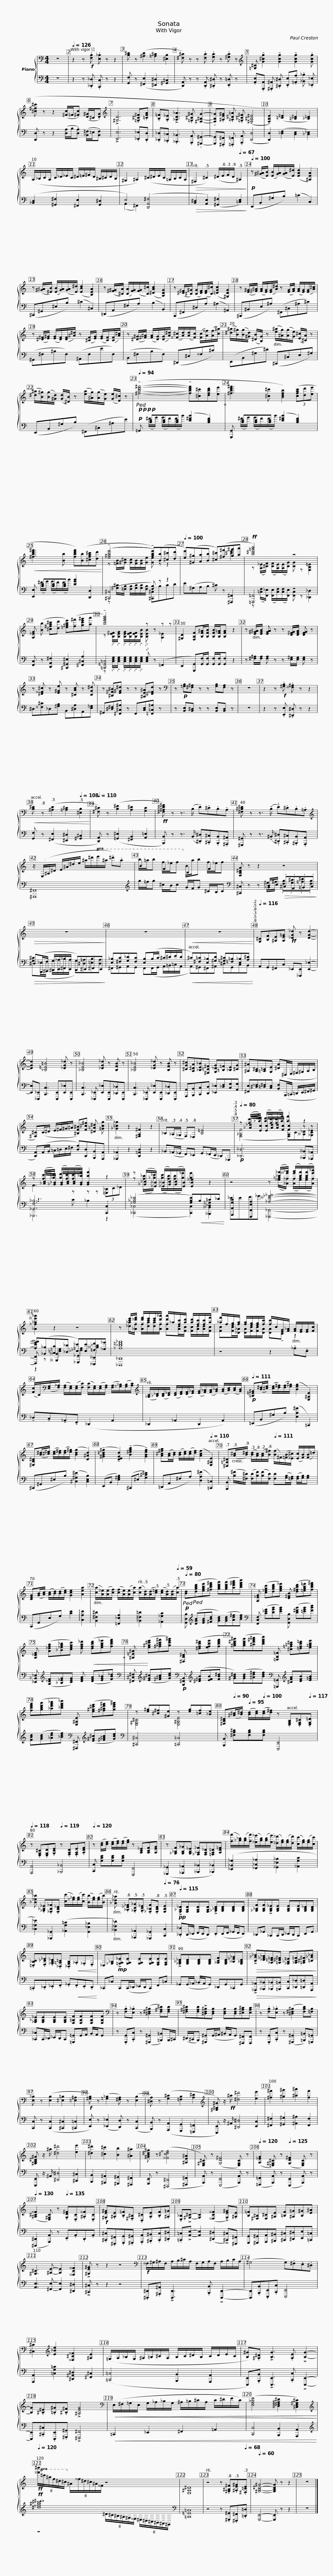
X:1
%%score { ( 1 4 5 ) | ( 2 3 6 ) }
L:1/8
M:4/4
I:linebreak $
K:C
V:1 bass
V:4 bass
V:5 bass
V:2 bass
V:3 bass
V:6 bass
V:1
 z8 |[Q:1/4=126] z2 z!f! .[F,B,] .[E,_B,] z z2 | [B,^D] z ([^A,D]2 [=A,^C]2 [^E,B,]2 | [^F,^C]) z z .[F,C] .[G,C] z .[^G,C] z |$[K:treble] [=G,^C] !tenuto![G^cg]2 !tenuto![Gcg]2 !tenuto![Gcg]2 .[Gcg] | %5
 [^c^f^c'] z z2 ([^Fc]/=F/.[^Fc]) ([D^G]/^C/.[DG]) |[K:treble] !>![^G,D]6 .[=G,^C^F].[=CFA] |$ .[B,=F].[A,_E] !>![_A,D_A]3 .[=G,^C^G] [^F,^B,G]2- | !tenuto![F,B,G].[^A,E^G] .[=A,^D=A] .[=G,^C^F] (((!tenuto![^F,^B,^E]4 | !tenuto![F,B,E]2))) ([=C=E]2 [=B,^D]2 [_B,=D]2) |$ %10
 (A,/_B,/C/A,/ C/_D/_E/C/ ^D/=E/^F/D/ ^B,/^C/D/B,/ | ^G,2 ^A,2) (^C/^D/E/C/ =A,/B,/C/A,/ |$[Q:1/4=120]!>(! ^F,2[Q:1/4=102] ^C2)[Q:1/4=85] (^D/[Q:1/4=80]E/[Q:1/4=76]F/[Q:1/4=71]D/[Q:1/4=67] ^A,2)!>)! |[Q:1/4=50][Q:1/4=100]!p! z ([^G^A]/[EB]/) ([EB]/[GA]/)([GA]/[E^d]/) ([EAd]2 [^A,EA]2) | z ([^G^A]/[^EB]/) ([EB]/[GA]/)([GA]/[E^d]/) ([EBd]2 [B,EA]2) |$ %15
 z ([^F^G]/[^CA]/) ([CA]/[FG]/)([FG]/[C^c]/) ([^DAc]2 [A,DG]2) | z ([^D^F]/[^C^G]/) ([CG]/[DF]/)([DF]/[C^c]/) ([=DGc]2 [^G,DG]2) | z ([E^G]/[^F^A]/) ([FA]/[EG]/)([EG]/[A^d]/) z ([EG]/[FA]/) ([FA]/[EG]/)([EG]/[A^c]/) |$ z ([^D^F]/[E^G]/) ([EG]/[DF]/)([DF]/[^A^d]/) z ([^CF]/[EG]/) ([EG]/[CF]/)([CF]/[A^c]/) | z ([^D^G]/[^F^A]/) ([FA]/[DG]/)([DG]/[A^d]/) ([^^F^c]/[Ad]/)([Ad]/[Fc]/) ([Fc]/[A^^f]/)([Af]/[c^a]/) |$ %20
 ([^d^a]/[B^g]/)([Bg]/[^Gd]/) ([^DB]/[B,G]/) z ([e^a]/[^Ag]/)([Ag]/[Ge]/) ([E^c]/[^CA]/) z | ([^d^a]/[B^g]/)([Bg]/[^Gd]/) ([Gd]/[^DB]/) z ([ea]/[^Ag]/)([Ag]/[Ge]/) ([Ge]/[E^c]/) z |$[Q:1/4=94]!p!!p!!p!!p!!ped! (!tenuto![^fbd'^f']4- !tenuto![fbd'f'][^c^c'][dfbd'][ee']!ped-up! | [^fbd'^f']3 [^c^c'] [Bdfb]2) (3([cfac'][dd'][ee'] |$!<(! [^fbd'^f']3 [Bb] [fbd'f'])([Bb][^cfa^c'][dd']!<)! | %25
 ((!tenuto![e^gbe']4 !tenuto![gbe'])))([Bb][^c^c'][dd'] |[Q:1/4=100] [ee'])([^G^g][Aa][Bb] [^c^c'])([^f^f'][g^g'][aa'] |$!ff! [b^d'=g'b']4) z4 | [A,_EG] ([Bb] [^c^fa^c'][dd'] [=e^gbe'])([f^f'][gc'e'^g'][aa'] | !tenuto![be'g'b']4) z z z z |$ %30
 [^G,D]2 [F,B,F][B,F^A]/[B,FB]/ [B,FB]/[B,F=A]/[B,FA] z2 | z [E^G^A]/[EGB]/ [EGA] z z [D^FG]/[DFA]/ [DFG] z | z [^D^^F^c] z [E^Ge] z [^CAc] z [CG^d] |$ z [^B,^F^B][E^G^d] z z [^A,E^A][^D^^Fd] z |[K:bass] z!p! [=G,B,][^F,^A,] z z [G,B,][F,A,] z | %35
 z8 | z2 z!f! .[^G,B,] .[^^F,^A,] z z2 |[Q:1/4=104]!<(! [B,^D][Q:1/4=104] z[Q:1/4=105] ([^A,D]2[Q:1/4=107] [=A,^C]2[Q:1/4=108] [^E,B,]2!<)! |$[Q:1/4=110] [^F,^C]) z ([B,^E]2 [A,^D]2 [G,C]2 |!ff! [^F,^A,^D^F]) z z3/2 (B,/ .D).^C.B,.A, | %40
 [^F,^B,^D] z z3/2 (!tenuto!B,/ !tenuto!.D).^C.B,.=A, |$[K:treble] z/ (E,/^A,/^D/ E/^A/^d/e/ ^a/^d'/!8va(!e'/^a'/ .^d'').a' | b2 f2!8va)! B2 F2 |$ [F,B,^DG] z z2 z4 |!>(! z8!>)! |$ %45
 z8 |[Q:1/4=110]!<(! z8!<)![Q:1/4=111][Q:1/4=112][Q:1/4=113][Q:1/4=115][Q:1/4=116][Q:1/4=117][Q:1/4=118] |[Q:1/4=116] [G,^C][B,F][^A,E][A,E=G]!ff! [_DG_d] z [DGd]2- |$ [DGd]2 [_B,=E=B]4 [_DG_d] z | [_B,E_B]4 [_DG_d] z [B,FB] z | %50
 [_B,E_B]4 [_DG_d] z [B,FB] z | [^CG^c][A,^DA][_B,E_B][^F,=C^F] [G,_DG][=B,=F][_B,E][^CG] |$ [^A,^A][A,^C][=A,=C][G,E] [^DA](^D,/E,/ ^F,/^G,/A,/B,/ | [^F,^C])(C/^D/ E/^F/^G/^A/ [^B,F^B])[F^c^f] [^D=A^d] [=Gcg] | [_G=c_g]2 z2 [^F,A,^F]2 z2 |$ %55
[Q:1/4=126] _B,[Q:1/4=120](_A,/[Q:1/4=117]_G,/[Q:1/4=114] F,)[Q:1/4=108]_E,[Q:1/4=103] [B,=E]4[Q:1/4=97][Q:1/4=94][Q:1/4=91][Q:1/4=85] |[Q:1/4=80] z ([fc']/[_a_d']/) ([ad']/[fc']/)([fc']/[af']/) [af']2 z2 |$ z ([fc']/[_g_d']/) ([gd']/[fc']/)([fc']/[_bf']/) [bf']2 z2 | z ([_G_c]/[_E_B]/) ([_E_B]/[Gc]/)([Gc]/[EB]/) [EB_e]2 z2 |$ z4 z ([_b_f']/[__e'_g']/) ([e'g']/[bf']/)([bf']/[e'_a']/) | %60
 [_A_f_a__e'_a']2 z2 z4 |$ z [c'e']/[_d'f']/ [d'f']/[c'e']/[c'e']/[d'_a']/ [d'a']/_a/[fc']/[ad']/ [ad']/[fc']/[fc']/[af']/ | [_af']/f/[eg]/[fa]/ [fa]/[eg]/[eg]/[fc']/ [fc']/c/[EG]/[F_A]/ [FA]/[EG]/[EG]/[Fc]/ |$ ([Fc]/C/)[K:bass]([E,G,]/[F,_A,]/) ([F,A,]/[E,G,]/)([E,G,]/[F,C]/) ([F,C]/[E,G,]/)([E,G,]/[F,A,]/) ([F,A,]/[_G,_B,]/)([G,B,]/[A,C]/) |[K:treble] ([_A,C]/[_B,_D]/)([B,D]/[C_E]/) ([CE]/[DF]/)([DF]/[E_G]/) ([EG]/[F_A]/)([FA]/[G_B]/) ([GB]/[Ac]/)([Ac]/[GB]/) |$ %65
[Q:1/4=111]!p! [=B,=E^G]([B^d]/[^ce]/) ([ce]/[d^f]/)([df]/[e^g]/) ([Beg]2 [E,^A,E]2) | [^E,B,^D]([B^d]/[^c^e]/) ([ce]/[d^f]/)([df]/[e^g]/) ([Bdg]2 [D^Ad]2) | (!tenuto![^GB=d^g]2 !tenuto![DEGd]2) (!tenuto![B^egb]2 !tenuto![GBeg]2) |$ [A^c^fa]([Ac]/[Bd]/) ([Bd]/[ce]/)([ce]/[df]/) ([Acf]2[Q:1/4=110] [E,^A,E]2) |[Q:1/4=111] [^D,=A,^D][Q:1/4=112]([A^c]/[Q:1/4=112][B^d]/)[Q:1/4=113] ([Bd]/[Q:1/4=113][Ac]/)[Q:1/4=114]([Ac]/[Q:1/4=114][B^f]/)[Q:1/4=111] ([Bf]/^F/)([=FB]/[_E^c]/) ([Ec]/[FB]/)([FB]/=d/) | %70
 [CEG]([GB]/[Ac]/) ([Ac]/[Bd]/)([Bd]/[ce]/) [Gce]2 [Aea]2 |$ ([ca]/[A_e]/)([Ae]/[cf]/) ([cf]/[Ae]/)([Ae]/[ca]/)[Q:1/4=126] ([ca]/[Q:1/4=116][Ad]/)[Q:1/4=107]([Ad]/[Q:1/4=97][c=e]/)[Q:1/4=88] ([ce]/[Q:1/4=78][Ad]/)[Q:1/4=69]([Ad]/[Q:1/4=59][ca]/) |[Q:1/4=80]!p!!ped! [Bd]!ped!([dgbd'][egbe'][^fbd'^f'] [gbd'g'])([gbd'g'][ad'^f'a'][bd'f'b']) | [A,_EG] ([c_egc'][dgbd'][egb_e']) [D^FB] ([d^fbd'][=egb=e'][fbd'^f']) |$ [A,_DF] ([A_dfa][_B_eg_b][cegc']) [dfa_d']!<(! ([dfbd'][egb_e'][fbd'f'])!ped-up! | %75
 [^A,=E^A]!<)! ([e^g^c'e'][^f^ac'^f'][gc'e'^g']) [^D,B,^D] ([^dfb^d'][efbe'][fbd'f'] |$ [^gb^d'^g'])([gbd'g'][^ad'^f'^a'][bd'f'b']) [=F,B,=F] [^c=f=a^c'][=dfb=d'][e=gbe'] | [fbd'f']([gbd'g'][_ad'f'_a'][_bd'f'_b']) [E,^A,E] ([e^g^c'e'][^f^ad'^f'][gc'e'^g']) |$ z [e^g][^c^f][^Ge] z [eg][=cf][_Be] |[Q:1/4=85] [^F,B,^D][Q:1/4=90]([^A^c]/[B^d]/)[Q:1/4=95] ([Bd]/[ce]/)[Q:1/4=100]([ce]/[d^f]/)[Q:1/4=107] z[Q:1/4=115] .[E,G,B,][Q:1/4=116].[E,G,^C][Q:1/4=117].[E,G,=D] | %80
[Q:1/4=118] z .[E,G,^C].[E,G,D].[G,CE][Q:1/4=119] z .[F,A,D].[F,A,E].[A,DF] |$[Q:1/4=120] z ([Bd]/[ce]/) ([ce]/[df]/)([df]/[eg]/) z [A,C_E][A,CF][A,EG] | z [_G,_B,F][G,B,_G][G,B,_E] [_F,_A,_F][F,A,_D][=F,A,=D][A,D=F] | ([ff']/[_g_b]/)([gb]/[ff']/) ([_e_e']/[gb]/)([gb]/[ee']/) ([_d_d']/[eg]/)([eg]/[dd']/) ([cc']/[eg]/)([eg]/[cc']/) |$ [_B_e_b] .[_G,_B,_E].[_F,B,_F].[F,B,_D] ([cc']/[_e_g]/)([eg]/[cc']/) ([Bb]/[eg]/)([eg]/[Bb]/) | %85
[Q:1/4=126] [_A_d_a][Q:1/4=117] .[_A,_D_F][Q:1/4=109].[_G,C_G][Q:1/4=101].[G,C_E][Q:1/4=93] .[_F,_B,F][Q:1/4=84].[F,B,D][Q:1/4=76] [F,B,E]2 |$[Q:1/4=115]!pp! !>![F,_A,_D][F,A,D][F,A,D][F,A,D] !>![_G,_B,D][G,B,D][G,B,D][G,B,D] | [_G,_B,F][G,B,F]!>![G,B,_E][G,B,E] [G,B,E][G,B,E][G,B,_D][G,B,D] |$ .[=E,_B,C].[F,_C_E].[_G,B,_D].[_D,=A,=C] .[_D,G,B,]!<(!._A,._G,.F,!<)! | _E,[_G,_B,]!mp!!>![=G,A,_E][G,A,E] [G,A,E][G,A,E][F,A,E][F,A,E] |$ %90
 !>![_G,_B,_D][G,B,D][G,B,D][G,B,D] [_A,CF][G,B,D][__B,_E_G][G,_B,D] |!>(! !>![C_G_B][_D_F_A][_A,=D=F][=A,^D^F] [_G,_B,=E][_A,C=F][=A,^C^F][=C_G_B]!>)! |$ [_G,_B,_E][G,B,E][G,B,E][G,B,E] [F,=B,F][F,B,F][F,B,F][F,B,F] |[K:bass] z .[F,B,].[E,_B,] z ([^D,^F,^B,]2 [F,^A,^D])[F,A,D] |$ [^F,^A,^D][F,A,D]!>![^D,F,^B,][D,F,B,] [D,F,B,][D,F,B,][^E,A,^C][E,A,C] | %95
 z .[F,B,].[E,_B,] z ([^D,^F,^B,]2 [F,B,D])[=F,B,] | [E,_B,] z ([E,B,]2 [^E,=B,]2 [=E,^A,]2 |!f! [^G,B,]) z ([=G,_B,]2 [^F,A,]) z ([E,B,]2 |$ [^D,A,]) z ([G,^C]2 [=F,B,]2 [A,^D]2 |[K:treble] [^G,^B,^G]) z/!ff! ^a/ [^d^d']4 [ee']2 | %100
 [^f^f']2 [^g^g']2 [^a^a']2 [ff']2 | [^G,B,^D^G] z/ ^a/ [^d^d']4 [ee']2 | [^d^d']2 [^c^c']2 [Bb]2 [^A^a]2 |$ [^GB^d^g] z ([^^F^cd^^f]4 [^A,E^A]2 | [E,^G,^C]) z ([G,D^F]4 [E,G,C]) z | %105
[Q:1/4=120] ([A,_EG]2 [=E,^G,^C]) z[Q:1/4=125] ([G,D^F]2 [E,G,C]) z |[Q:1/4=130] ([^A,^C^^F]2 [E,^G,C]) z[Q:1/4=135] .[G,D^F].[E,C].[^A,^^F].[E,C] |$!f! .[^G,E^G].[^A,E].[B,=F].[^F,^B,] .[D,^C].[A,E].[B,F].[^A,=G] | .[E,_B,]!>![^G,^C]- [G,C]2 ([^^F,C^^F]2 !>![G,E^G]).[^A,E] | [B,=F][^F,^B,][F,^C][^A,E] [=B,F][^A,=G][B,^G][E^A] |$ %110
 [^G,^C]3 [^A,E]- [A,E]2 [^^F,C^^F]2 | !>![^G,E^G] z z2 z4 |[K:bass]!f! ^^F,/^G,/^A,/F,/ A,/B,/^C/A,/ F,/G,/A,/F,/ A,/B,/C/A,/ | (^G,4 G,).^F,.E,.^D, |$ [^C,^C]2[K:treble] [E_Be]2 [^^F,^C^^F]2 [^A,E]2 | %115
 (=G,/A,/_B,/G,/ ^A,/=B,/^C/A,/ B,/C/^D/B,/ C/D/E/C/ | [B,^G]).[^A,^D] !>![B,G]3 .[A,E] !>![B,G]2- |$ [B,G].[^B,^E].[=B,^G].[^B,^F] !>![^A,EG]4 |[K:bass]!<(!!<(! (E,/^F,/=G,/E,/ G,/_A,/_B,/G,/ ^A,/=B,/^C/A,/ C/^D/E/C/) | ([E,G,_B,E]4 [^D,^F,^A,^D]2 [^C,E,^G,^C]2)!<)!!<)! |$ %120
[K:treble][Q:1/4=120]!ff!!8va(! (6:4:6[^^f'^d'']/^c''/^a'/f'/^d'/^c'/!8va)! (6:4:6^a/^^f/^d/^c/^A/^^F/ z4 | [E,^A,^D]8 |$[Q:1/4=126] z4[Q:1/4=93] z[Q:1/4=84] .[^G,^B,^F][Q:1/4=76].[^A,E^G][Q:1/4=68].[^F,=CE] |[Q:1/4=60] [^G,B,^D^G]4- [G,B,DG] z z2 | z8 |] %125
V:2
 z8 | z2 z .[_D,,_D,] .[C,,C,] z z2 | [G,,F,] z ([^F,,E,]2 [^E,,^D,]2 [^G,,^C,]2 | [D,,A,,]) z z .[D,,A,,] .[^D,,^D,] z .[E,,=D,] z |$ .[A,,E,].[A,,,A,,] .[^A,,,^A,,] .[^D,,^D,] .[E,,E,].[=A,,A,] .[_B,,_B,] .[_E,,_E,] | %5
 [D,,D,] z z2 ([D,A,]/B,/.[D,A,]) ([_B,,=F,]/=E,/.[B,,F,]) | !>![E,,E,]6 .[_E,,_E,].[D,,D,] |$ .[_D,,_D,].[_C,,_C,] .[_B,,,_B,,]3 .[A,,,A,,] .[^G,,,^G,,]2- | [G,,,G,,].[^F,,,^F,,] .[=F,,,=F,,] .[A,,,A,,] (([D,,D,]4 | [D,,D,]2)) ([_D,F,]2 [C,E,]2 [_C,_E,]2) |$ %10
 ([_B,,D,]2 [^G,,^F,]2 [^F,,E,]2 [G,,^D,]2 | E,4) ([D,,A,,^F,]4 |$!>(! [B,,^D,]2 [A,,E,]2) ([^G,,^F,]2 [=C,E,]2)!>)! | (E,,B,,^G,B,) (=C2 C,2) | (^C,,^G,,^E,B,) (^C2 ^C,2) |$ %15
 (=D,,A,,^F,A,) (B,2 B,,2) | (B,,,^F,,^D,A,) (^A,2 ^A,,2) | (^B,,,^B,,E,^A,) (^F,,^C,^A,^C) |$ (^G,,^F,^B,F,) (^A,,F,EF,) | (B,,^F,B,F,) (^D,,^D,^^F,^C) |$ %20
 (E,,B,,^G,^D) (^C,,^C,E,^G,) | (E,,B,,^G,B,) (^F,,^C,^A,E) |$!p! =G,, [B,D][B,D][B,D] ([D^FB]2 [B,DF]2) | [G,,,G,,] [B,D][B,D][B,D] ([D^FB]2 [B,DF]2) |$ [E,,E,] [B,D][B,D][B,D] [DGB]2 [D,,D,]2 | %25
 ([^C,,^C,]4 [F,B,]) z z2 | E(^G,A,B, ^C) z [^F,,,^F,,]2 |$ [=F,,,=F,,]4 z4 | [F,,C,] z [D,,A,,^F,]2 [^C,,^G,,^E,]2 [^F,,^C,A,]2 | [=C,,=G,,=C,]4 !tenuto!.[C,E,G,] z (=F,,2 |$ %30
 E,,2 [G,,,G,,])[G,,F,]/[G,,F,]/ [G,,F,]/[G,,F,]/[G,,F,] z2 | z [^F,^A,]/[F,A,]/ [F,A,] z z [E,^G,]/[E,G,]/ [E,G,] z | ^D,[^^F,^C]_D,[^G,B,] B,,[^D,A,]A,,[E,=G,] |$ ^G,,[^D,^F,][^F,,^C,^A,] z F,,[C,E,][=F,,=C,=A,] z | z [B,,E,][B,,^D,] z z [B,,E,][B,,D,] z | %35
 z8 | z2 z .[E,,E,] .[^D,,^D,] z z2 | [G,,F,] z ([^F,,E,]2 [^E,,^D,]2 [^G,,^C,]2 |$ [D,,A,,]) z ([=G,,^E,]2 [^F,,B,,]2 [A,,=E,]2 | [B,,,B,,]) z z3/2 (B,,/ .[^D,,^D,]).[^C,,^C,].[B,,,B,,].[^A,,,^A,,] | %40
 [^G,,,^G,,] z z3/2 (!tenuto!^B,,/ !tenuto!.[^D,,^D,]).[^C,,^C,].[^B,,,B,,].[A,,,A,,] |$ [^F,,,^F,,]8 |[K:treble] g/=f/g ^c/B/c G/F/G ^C/B,/C |$[K:bass] [^C,,^C,] z z [_B,,D,]/E,/!>(! .^C,.A,,.=B,,.C,!>)! |!>(! ^D,(B,,,/^C,,/ ^D,,/E,,/^F,,/E,,/ D,,)^E,,^F,,E,,!>)! |$ %45
 [E,_B,][^F,C][G,_D][F,C] [E,B,](B,/C/ ^C/^D/E/D/ |!<(! ^C)[^F,=C][E,_B,][^G,D] [=G,^C][=F,=B,][E,_B,][A,^D]!<)! | A,,G,,^F,,C, _E,,[_E,,,E,,] [E,,_E,]2- |$ [E,,E,][_E,,,_E,,] [C,,C,]3 [E,,,E,,][E,,_E,][E,,,E,,] | [C,,C,]3 [_E,,,_E,,] [E,,_E,][E,,,E,,][_D,,_D,][E,,,E,,] | %50
 [C,,C,]3 [_E,,,_E,,] [E,,_E,][E,,,E,,][_D,,_D,][E,,,E,,] | [A,,,A,,][B,,,B,,][C,,C,][D,,D,] [_E,,_E,][_D,F,][C,G,][A,,G,] |$ [^F,,E,][^D,^^F,][=D,^F,][C,E,] [B,,F,](B,,,/=C,,/ =D,,/E,,/^F,,/^G,,/ | [D,,A,,])(A,,/B,,/ =C,/=D,/E,/^F,/ [D,A,])[D,,D,][B,,,B,,][A,,,A,,] | [_A,,,_A,,]2 z2 [D,,=A,,D,]2 z2 |$ %55
 _B,,(_A,,/_G,,/ F,,)_E,, G,,(_F,,/E,,/ _D,,)_G,,, |!p! [_D,,_D,]6 [__B,,,__B,,][_A,,,_A,,] |$ [_G,,F,_B,]6 [C,,C,]2 | ([_G,_B,_E]4 [G,B,E])!<(!B,=C_D!<)! |$ [A,,,A,,G,C]2 [F,,,F,,E,A,]2 [_A,__E_G_A]4- | %60
 [A,EGA]([_B,,_B,][C,C][_D,_D] [_E,_E])[E,E][=F,F][_G,_G] |$ [_D,,,_D,,_A,_D=F_A]8 | z4 z2 !tenuto!_A,!tenuto!E, |$ !tenuto!_D,!tenuto!C,!tenuto!_A,,!tenuto!F,, (_D,,2 A,,2 | _D,,2 _A,,2 D,,2 A,,2) |$ %65
 (=E,,B,,^G,B,) ([E,B,^G]2 =C,,2) | (^C,,^G,,^E,B,) ([^C,^G,^E]2 [C,E,B,]2) | (E,,B,, [E,^G,B,]2) (^C,,^E, [G,^C^E]2) |$ (=D,,A,,^F,A,) ([D,A,^F]2 [=C,,=C,]2) | [B,,,B,,] ([B,^F]/[^F,^D]/) ([F,D]/[B,F]/)([B,F]/[F,D]/) [F,D]([G,B,]/[=F,A,]/) ([F,A,]/[G,B,]/)[G,B,] | %70
 (C,,G,,E,G,) [CE]2 !arpeggio![C,A,E]2 |$ [B,,^F,^D]2 [=F,,_E,A,]2 [_B,,=F,=D]2 [_A,,_G,C]2 | [G,,D,B,][K:treble] ([DGB][EGB][^FBd] [GBd])([GBd][Ad^f][Bdf]) |[K:bass] [F,,C,F,] ([C_EG][DGB][EGB]) [G,,D,B,] ([D^FB][=EGB][FBd]) |$ [_E,,_B,,_E,][K:treble] ([A,_DF][_B,_EG][CEG]) [DFA] ([DFA][EG_B][FB_d]) | %75
[K:bass] [^F,,^C,^F,][K:treble] ([E^G^c][^F^Ac][Gce])[K:bass]!p! [B,,,^F,,B,,][K:treble] ([^D^FB][EFB][FB^d] |$ [^GB^d])([GBd][^Ad^f][Bdf])[K:bass] [=G,,,=G,,][K:treble] [^CFA][DFB][E=GB] | [FBd]([GBd][_Adf][_Bdf])[K:bass] [^F,,,^F,,][K:treble] ([E^G^c][^F^Ac][Gce]) |$[K:bass] [^C,,^C,]4 [=C,,=C,]4 | [B,,,B,,] [^F,B,^D][F,B,D][F,B,D] [E,,,E,,]4 | %80
 [A,,,A,,]4 [_B,,,_B,,]4 |$ [C,,C,] [G,CE][G,CE][G,CE] [F,,,F,,]4 | ([_G,,,_G,,]2 [_A,,,_A,,]2 [__B,,,__B,,]2 [_B,,,_B,,]2) | ([_E,,_B,,_G,]2 [_F,,_C,_A,]2 [_G,,_E,_B,]2 [_A,,G,C]2 |$ [_C,_G,_E]2) [_G,,,_G,,]2 ([_A,,G,=C]2 [G,,_E,_B,]2 | %85
 [__B,,_F,_D]2) [_A,,,_A,,]2 [_G,,,_G,,]2 [C,,C,]2 |$ .[_D,,_D,](D,,/_E,,/ F,,/E,,/D,,) .E,,(E,,/F,,/ _G,,/F,,/E,,) | _D,,_G,, _C,,(C,,/D,,/ _E,,/D,,/C,,) E,,G,, |$ .=C,,._D,,._E,,.F,, ._G,,!<(!.F,,.E,,.D,,!<)! | _C,,_C, C,,(C,,/_D,,/ _E,,/D,,/C,,) F,,=C, |$ %90
 _G,,(G,,/_A,,/ _B,,/A,,/G,,) _D,,G,,_C,,G,, |!>(! !>![_A,,,_A,,][__B,,,__B,,][_B,,,_B,,][=B,,,=B,,] [C,,C,][_D,,_D,][=D,,=D,][A,,,A,,]!>)! |$ [_C,,_C,]C,,/_D,,/ _E,,/D,,/C,, [=G,,,=G,,]G,,/A,,/ B,,/A,,/G,, | z .[G,,,G,,].[C,,C,] z ([^G,,,^G,,]2 [=B,,,=B,,])B,,,/^C,,/ |$ (^D,,/^C,,/B,,,) [^G,,,^G,,](G,,/^A,,/ ^B,,/A,,/G,,) [^F,,,^F,,][F,,,F,,] | %95
 z .[G,,,G,,].[C,,C,] z ([^G,,,^G,,]2 [=B,,,=B,,])[=G,,,=G,,] | [C,,C,] z ([C,,C,]2 [^C,,^C,]2 [=C,,=C,]2 | [E,,E,]) z ([_E,,_E,]2 [D,,D,]) z ([C,,C,]2 |$ [B,,,B,,]) z ([A,,,A,,]2 [G,,,G,,]2 [=F,,,=F,,]2 | [E,,,E,,]) z/ ^A,,/ [^D,,^D,]4 [E,,C,]2 | %100
 [^F,,^F,]2 [^G,,^G,]2 [^A,,^A,]2 [F,,F,]2 | [E,,,E,,] z/ ^A,,/ [^D,,^D,]4 [^C,,^C,]2 | [B,,,B,,]2 [^A,,,^A,,]2 [^G,,,^G,,]2 [^F,,,^F,,]2 |$ [G,,,E,,] z ([^D,,,^D,,]4 [^F,,,^F,,]2 | [A,,,A,,]) z ([E,,,E,,]4 [A,,,A,,]) z | %105
 ([=F,,,=F,,]2 [A,,,A,,]) z ([E,,,E,,]2 [A,,,A,,]) z | ([^D,,,^D,,]2 [A,,,A,,]) z .E,,.A,,.D,,.A,, |$ .[^C,,^C,].[^F,,,^F,,].[G,,,G,,].[^G,,,^G,,] .[A,,,A,,].[^B,,,^B,,].[C,,C,].[^D,,^D,] | .[=C,,=C,]!>![A,,E,]- [A,,E,]2 ([^D,,^D,]2 !>![^C,,^C,])[^F,,,^F,,] | [G,,,G,,][^G,,,^G,,][A,,,A,,][^B,,,^B,,] [^C,,^C,][^D,,^D,][E,,E,][=C,,=C,] |$ %110
 [A,,E,]3 [^F,,E,]- [F,,E,]2 [^D,,^D,]2 | !>![^C,,^C,] z z2 z4 | .[^D,,,^D,,].[^A,,,^A,,] !>![D,,,D,,]3 .[B,,,B,,] !>![D,,,D,,]2- | [D,,,D,,].[B,,,B,,].[E,,,E,,].[C,,C,] [E,,,E,,]4 |$ [A,,,A,,]2 [=C,G,=C]2 [^D,,^A,,^D,]2 [^F,,^C,]2 | %115
 ([=C,,=C,]4 [B,,,B,,]2 [A,,,A,,]2 | [E,,,E,,]).[B,,,B,,] !>![E,,,E,,]3 .[C,,C,] !>![E,,,E,,]2- |$ [E,,,E,,].[^C,,^C,].[E,,,E,,].[^G,,,^G,,] !>![^F,,,^F,,]4 |!<(! =C,,2 _E,,2 ^F,,2 =A,,2 | [C,,C,]4 [B,,,B,,]2 [A,,,A,,]2!<)! |$ %120
[K:treble]!ff! [^d^^f^a^c'^d']8[K:bass] | [=C,,=G,,=C,]8 |$ z4 z .[^G,,,^G,,].[^F,,,^F,,].[=D,,=D,] | [G,,,E,,]4- [G,,,E,,] z z2 | z8 |] %125
V:3
 x8 | x8 | x8 | x8 |$ x8 | %5
 x8 | x8 |$ x8 | x8 | x8 |$ %10
 x8 | (A,,2 ^F,,2) x4 |$ x8 | x8 | x8 |$ %15
 x8 | x8 | x8 |$ x8 | x8 |$ %20
 x8 | x8 |$ x (^F/G/) (G/F/)(F/B/) x4 | x (^F/G/) (G/F/)(F/B/) x4 |$ x (^F/G/) (G/F/)(F/B/) x4 | %25
 z [^G,^C]/[=F,B,]/ [F,B,]/[G,C]/[G,C]/[F,B,]/ [^C,,^C,]B,CD | x8 |$ z ([=C,F,]/[F,,_E,]/) ([F,,E,]/[C,F,]/)([C,F,]/[F,,E,]/) [F,,C,] z [_D,,_D,]2 | x8 | z !tenuto!.[C,E,G,]/!tenuto!.[C,E,G,]/ !tenuto!.[C,E,G,]/!tenuto!.[C,E,G,]/!tenuto!.[C,E,G,]/!tenuto!.[C,E,G,]/ x4 |$ %30
 x8 | x8 | x8 |$ x8 | x8 | %35
 x8 | x8 | x8 |$ x8 | x8 | %40
 x8 |$ x8 |[K:treble] x8 |$[K:bass] x3 ^G,/^A,/ .[F,B,].[G,^C].[=A,^D].[F,B,] | [G,^C](_E,/F,/ G,/_A,/_B,/A,/ G,)[^D,=A,][=E,B,][D,A,] |$ %45
 ^F,,^G,,A,,G,, F,,(F,,/G,,/ A,,/=B,,/=C,/A,,/ | A,,)^G,,^F,,^A,, ^D,G,,C,B,, | x8 |$ x8 | x8 | %50
 x8 | x8 |$ x8 | x8 | x8 |$ %55
 x8 | x8 |$ z3 C _B,2 z2 | ([_C,,_C,]4 [C,,C,]2) [__B,,,__B,,_D,=G,]2 |$ _EEF_G [_F,,,_F,,]4- | %60
 [F,,,F,,] z [__B,,,__B,,]2 [_G,,,_G,,]2 [__E,,,__E,,]2 |$ x8 | x8 |$ x8 | x8 |$ %65
 x8 | x8 | x8 |$ x8 | x8 | %70
 x8 |$ x8 | x[K:treble] x7 |[K:bass] x8 |$ x[K:treble] x7 | %75
[K:bass] x[K:treble] x3[K:bass] x[K:treble] x3 |$ x4[K:bass] x[K:treble] x3 | x4[K:bass] x[K:treble] x3 |$[K:bass] x8 | x8 | %80
 x8 |$ x8 | x8 | x8 |$ x8 | %85
 x8 |$ x8 | x8 |$ x8 | x8 |$ %90
 x8 | x8 |$ x8 | x8 |$ x8 | %95
 x8 | x8 | x8 |$ x8 | x8 | %100
 x8 | x8 | x8 |$ x8 | x8 | %105
 x8 | x8 |$ x8 | x8 | x8 |$ %110
 x8 | x8 | x8 | x8 |$ x8 | %115
 x8 | x8 |$ x8 | x8 | x8 |$ %120
[K:treble] z4[K:bass] (6:4:6^D/^C/^B,/^A,/^G,/^^F,/ (6:4:6^E,/^D,/^C,/^B,,/^A,,/^G,,/ | x8 |$ x8 | x8 | x8 |] %125
V:4
 x8 | x8 | x8 | x8 |$[K:treble] x8 | %5
 x8 |[K:treble] x8 |$ x8 | x8 | x8 |$ %10
 x8 | x8 |$ x8 | x8 | x8 |$ %15
 x8 | x8 | x8 |$ x8 | x8 |$ %20
 x8 | x8 |$ x8 | x8 |$ x8 | %25
 z ([=FB]/[^G^c]/ [Gc]/[FB]/[FB]/[Ge]/ [Ge]) z z2 | x6 [^c'e']2 |$ z ([A,_E]/[^CF]/) ([CF]/[A,E]/)([A,E]/[CG]/) [CG] z [F,B,=E]2 | x8 | z !tenuto!.[B,E^F]/!tenuto!.[B,EG]/ !tenuto!.[B,EG]/!tenuto!.[B,EF]/!tenuto!.[B,EF]/!tenuto!.[B,EB]/ !tenuto!.[B,EB] z [A,_E]2 |$ %30
 x8 | x8 | x8 |$ x8 |[K:bass] x8 | %35
 x8 | x8 | x8 |$ x8 | x8 | %40
 x8 |$[K:treble] x5!8va(! x3 | b'/=a'/b' f'/_e'/f'!8va)! b/a/b f/_e/f |$ x8 | x8 |$ %45
 x8 | x8 | x8 |$ x8 | x8 | %50
 x8 | x8 |$ x8 | x8 | x8 |$ %55
 x8 | z ([_A_d]/[Ec]/) ([Ec]/[Ad]/)([Ad]/[Fc]/) [Fc]2 z z |$ z ([_Ac]/[_G_B]/) ([GB]/[Ac]/)([Ac]/[GB]/) [GB]2 z2 | x8 |$ x5 ([__e_g]/[_A_f]/) ([Af]/[eg]/)([eg]/[Af]/) | %60
 x8 |$ x [_d_a]/[_Af]/ [Af]/[da]/[da]/[Af]/ [Af][Ad]/[Fc]/ [Fc]/[Ad]/[Ad]/[Fc]/ | [Fc][Fc]/[_D_A]/ [DA]/[Fc]/[Fc]/[DA]/ [DA]!tenuto!C z2 |$ x[K:bass] x7 |[K:treble] x8 |$ %65
 x8 | x8 | x8 |$ x8 | x8 | %70
 x8 |$ x8 | x8 | x8 |$ x8 | %75
 x8 |$ x8 | x8 |$ [E,^G,^C]4 [E,^A,E]4 | x8 | %80
 x8 |$ x8 | x8 | x8 |$ x8 | %85
 x8 |$ x8 | x8 |$ x8 | x8 |$ %90
 x8 | x8 |$ x8 |[K:bass] x8 |$ x8 | %95
 x8 | x8 | x8 |$ x8 |[K:treble] x8 | %100
 x8 | x8 | x8 |$ x8 | x8 | %105
 x8 | x8 |$ x8 | x8 | x8 |$ %110
 x8 | x8 |[K:bass] x8 | x8 |$ x2[K:treble] x6 | %115
 x8 | x8 |$ x8 |[K:bass] x8 | x8 |$ %120
[K:treble]!8va(! x2!8va)! x6 | x8 |$ x8 | x8 | x8 |] %125
V:5
 x8 | x8 | x8 | x8 |$[K:treble] x8 | %5
 x8 |[K:treble] x8 |$ x8 | x8 | x8 |$ %10
 x8 | x8 |$ x8 | x8 | x8 |$ %15
 x8 | x8 | x8 |$ x8 | x8 |$ %20
 x8 | x8 |$ x8 | x8 |$ x8 | %25
 x8 | x8 |$ x8 | x8 | x8 |$ %30
 x8 | x8 | x8 |$ x8 |[K:bass] x8 | %35
 x8 | x8 | x8 |$ x8 | x8 | %40
 x8 |$[K:treble] x5!8va(! x3 | x4!8va)! x4 |$ x8 | x8 |$ %45
 x8 | x8 | x8 |$ x8 | x8 | %50
 x8 | x8 |$ x8 | x8 | x8 |$ %55
 x8 | ([F,_A,F]4 [F,A,F])C[__A,_D][_G,C_E] |$ F3 z z z (3[=E,_B,]C_D | z ([f_b]/[_g_c']/) ([gc']/[fb]/)([fb]/[g_e']/) [ge']2 z2 |$ x8 | %60
 x8 |$ x8 | x8 |$ x[K:bass] x7 |[K:treble] x8 |$ %65
 x8 | x8 | x8 |$ x8 | x8 | %70
 x8 |$ x8 | x8 | x8 |$ x8 | %75
 x8 |$ x8 | x8 |$ x8 | x8 | %80
 x8 |$ x8 | x8 | x8 |$ x8 | %85
 x8 |$ x8 | x8 |$ x8 | x8 |$ %90
 x8 | x8 |$ x8 |[K:bass] x8 |$ x8 | %95
 x8 | x8 | x8 |$ x8 |[K:treble] x8 | %100
 x8 | x8 | x8 |$ x8 | x8 | %105
 x8 | x8 |$ x8 | x8 | x8 |$ %110
 x8 | x8 |[K:bass] x8 | x8 |$ x2[K:treble] x6 | %115
 x8 | x8 |$ x8 |[K:bass] x8 | x8 |$ %120
[K:treble]!8va(! x2!8va)! x6 | x8 |$ x8 | x8 | x8 |] %125
V:6
 x8 | x8 | x8 | x8 |$ x8 | %5
 x8 | x8 |$ x8 | x8 | x8 |$ %10
 x8 | x8 |$ x8 | x8 | x8 |$ %15
 x8 | x8 | x8 |$ x8 | x8 |$ %20
 x8 | x8 |$ x8 | x8 |$ x8 | %25
 x8 | x8 |$ x8 | x8 | x8 |$ %30
 x8 | x8 | x8 |$ x8 | x8 | %35
 x8 | x8 | x8 |$ x8 | x8 | %40
 x8 |$ x8 |[K:treble] x8 |$[K:bass] x8 | x8 |$ %45
 x8 | x8 | x8 |$ x8 | x8 | %50
 x8 | x8 |$ x8 | x8 | x8 |$ %55
 x8 | x8 |$ _G,,,6 z2 | x8 |$ x8 | %60
 z2 [=E,=G,]2 [_F,=A,]2 [__B,_D]2 |$ x8 | x8 |$ x8 | x8 |$ %65
 x8 | x8 | x8 |$ x8 | x8 | %70
 x8 |$ x8 | x[K:treble] x7 |[K:bass] x8 |$ x[K:treble] x7 | %75
[K:bass] x[K:treble] x3[K:bass] x[K:treble] x3 |$ x4[K:bass] x[K:treble] x3 | x4[K:bass] x[K:treble] x3 |$[K:bass] x8 | x8 | %80
 x8 |$ x8 | x8 | x8 |$ x8 | %85
 x8 |$ x8 | x8 |$ x8 | x8 |$ %90
 x8 | x8 |$ x8 | x8 |$ x8 | %95
 x8 | x8 | x8 |$ x8 | x8 | %100
 x8 | x8 | x8 |$ x8 | x8 | %105
 x8 | x8 |$ x8 | x8 | x8 |$ %110
 x8 | x8 | x8 | x8 |$ x8 | %115
 x8 | x8 |$ x8 | x8 | x8 |$ %120
[K:treble] x4[K:bass] x4 | x8 |$ x8 | x8 | x8 |] %125
